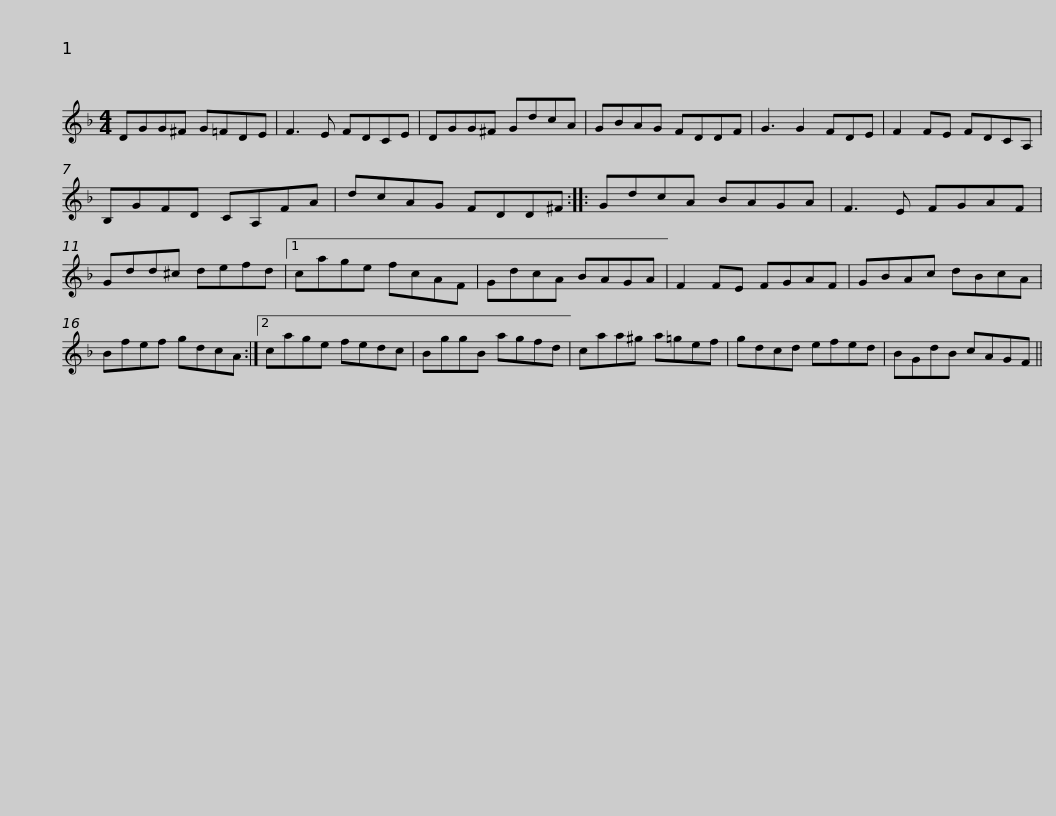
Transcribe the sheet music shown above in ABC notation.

X:1
L:1/8
M:4/4
I:linebreak $
K:F
V:1 treble
V:1
 DGG^F G=FDE | F3 E FDCE | DGG^F GdcA | GBAG FDDF | G3 G2 FDE |$ %5
 F2 FE FDCA, | B,GFD CA,FA | dcAG FDD^F :: GdcA BAGA | F3 E FGAF |$ %10
 Gdd^c defd |1 cage fcAF | GdcA BAGA | F2 FE FGAF | GBAc dBcA |$ %15
 Bfef gdcA :|2 cage fedc | BggB agfd | caa^g a=gef | gdcd efed |$ %20
 BGdB cAGF || %21
